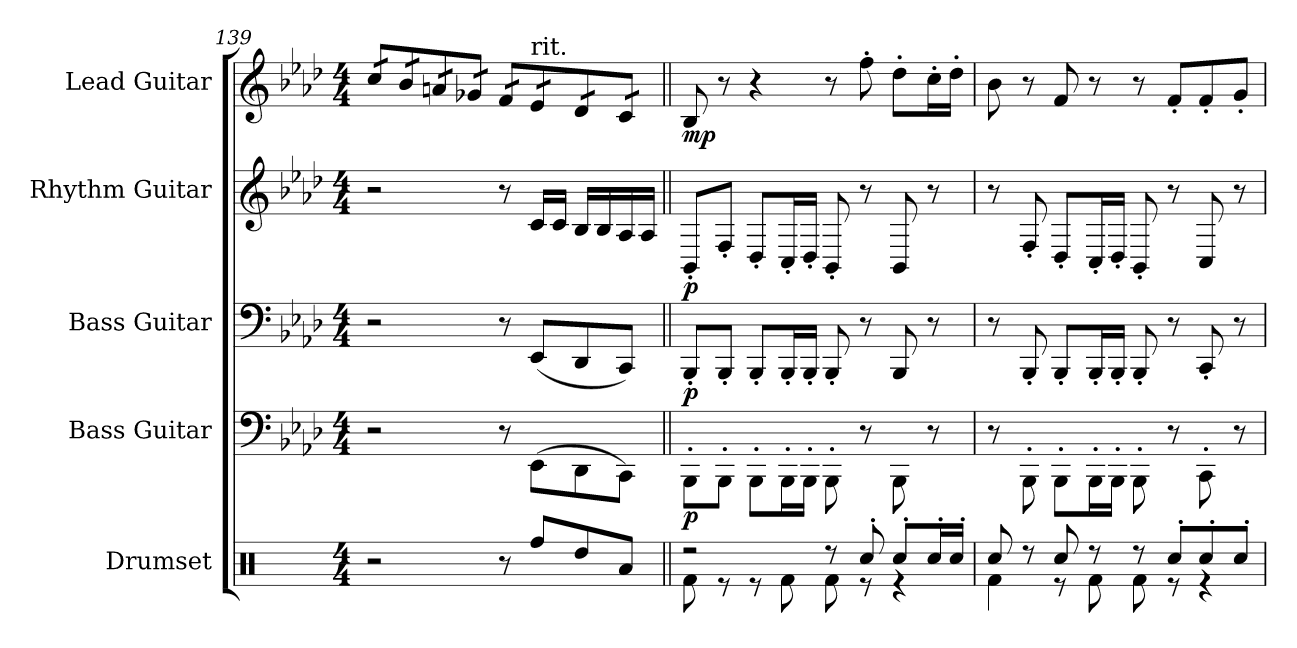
**kern	**kern	**dynam	**kern	**dynam	**kern	**dynam	**kern	**dynam
*part5	*part4	*part4	*part3	*part3	*part2	*part2	*part1	*part1
*staff5	*staff4	*staff4	*staff3	*staff3	*staff2	*staff2	*staff1	*staff1
*I"Drumset	*I"Bass Guitar	*	*I"Bass Guitar	*	*I"Rhythm Guitar	*	*I"Lead Guitar	*
*I'Drs.	*I'Bass	*	*I'Bass	*	*I'Rt.	*	*I'Ld.	*
*clefX	*	*	*clefF4	*	*clefG2	*	*clefG2	*
*k[]	*k[b-e-a-d-]	*	*k[b-e-a-d-]	*	*k[b-e-a-d-]	*	*k[b-e-a-d-]	*
*M4/4	*M4/4	*	*M4/4	*	*M4/4	*	*M4/4	*
=139	=139	=139	=139	=139	=139	=139	=139	=139
*	*	*	*	*	*	*	*tremolo	*
2r	2r	.	2r	.	2r	.	16cc/LL	.
.	.	.	.	.	.	.	16cc/	.
.	.	.	.	.	.	.	16b-/	.
.	.	.	.	.	.	.	16b-/	.
.	.	.	.	.	.	.	16an/	.
.	.	.	.	.	.	.	16an/	.
.	.	.	.	.	.	.	16g-X/	.
.	.	.	.	.	.	.	16g-X/JJ	.
8r	8r	.	8r	.	8r	.	16f/LL	.
.	.	.	.	.	.	.	16f/	.
!	!	!	!	!	!	!	!LO:TX:a:t=rit.	!
8Rff/L	(8EE-\L	.	(8EE-/L	.	16c/LL	.	16e-/	.
.	.	.	.	.	16c/JJ	.	16e-/	.
8Rdd/	8DD-\	.	8DD-/	.	16B-/LL	.	16d-/	.
.	.	.	.	.	16B-/	.	16d-/	.
8Ra/J	8CC\J)	.	8CC/J)	.	16A-/	.	16c/	.
.	.	.	.	.	16A-/JJ	.	16c/JJ	.
*	*	*	*	*	*	*	*Xtremolo	*
=140||	=140||	=140||	=140||	=140||	=140||	=140||	=140||	=140||
!!LO:REH:place=s1:a:B:fs=14:t=140
*	*	*	*	*	*	*	*MM150	*
*^	*	*	*	*	*	*	*	*
!	!	!	!LO:DY:b	!	!LO:DY:b	!	!LO:DY:b	!	!LO:DY:b
2r	8Rf\	8BBB-'\L	p	8BBB-'/L	p	8BB-'/L	p	8B-/	mp
.	8r	8BBB-'\J	.	8BBB-'/J	.	8F'/J	.	8r	.
.	8r	8BBB-'\L	.	8BBB-'/L	.	8D-'/L	.	4r	.
.	8Rf\	16BBB-'\L	.	16BBB-'/L	.	16C'/L	.	.	.
.	.	16BBB-'\JJ	.	16BBB-'/JJ	.	16D-'/JJ	.	.	.
8r	8Rf\	8BBB-'\	.	8BBB-'/	.	8BB-'/	.	8r	.
8Rcc'/	8r	8r	.	8r	.	8r	.	8ff'\	.
8Rcc'/L	4r	8BBB-\	.	8BBB-/	.	8BB-/	.	8dd-'\L	.
16Rcc'/L	.	8r	.	8r	.	8r	.	16cc'\L	.
16Rcc'/JJ	.	.	.	.	.	.	.	16dd-'\JJ	.
!!LO:PB:g=z
=141	=141	=141	=141	=141	=141	=141	=141	=141	=141
8Rcc/	4Rf\	8r	.	8r	.	8r	.	8b-\	.
8r	.	8BBB-'\	.	8BBB-'/	.	8F'/	.	8r	.
8Rcc/	8r	8BBB-'\L	.	8BBB-'/L	.	8D-'/L	.	8f/	.
8r	8Rf\	16BBB-'\L	.	16BBB-'/L	.	16C'/L	.	8r	.
.	.	16BBB-'\JJ	.	16BBB-'/JJ	.	16D-'/JJ	.	.	.
8r	8Rf\	8BBB-'\	.	8BBB-'/	.	8BB-'/	.	8r	.
8Rcc'/L	8r	8r	.	8r	.	8r	.	8f'/L	.
8Rcc'/	4r	8CC'\	.	8CC'/	.	8C/	.	8f'/	.
8Rcc'/J	.	8r	.	8r	.	8r	.	8g'/J	.
*v	*v	*	*	*	*	*	*	*	*
=	=	=	=	=	=	=	=	=
*-	*-	*-	*-	*-	*-	*-	*-	*-
